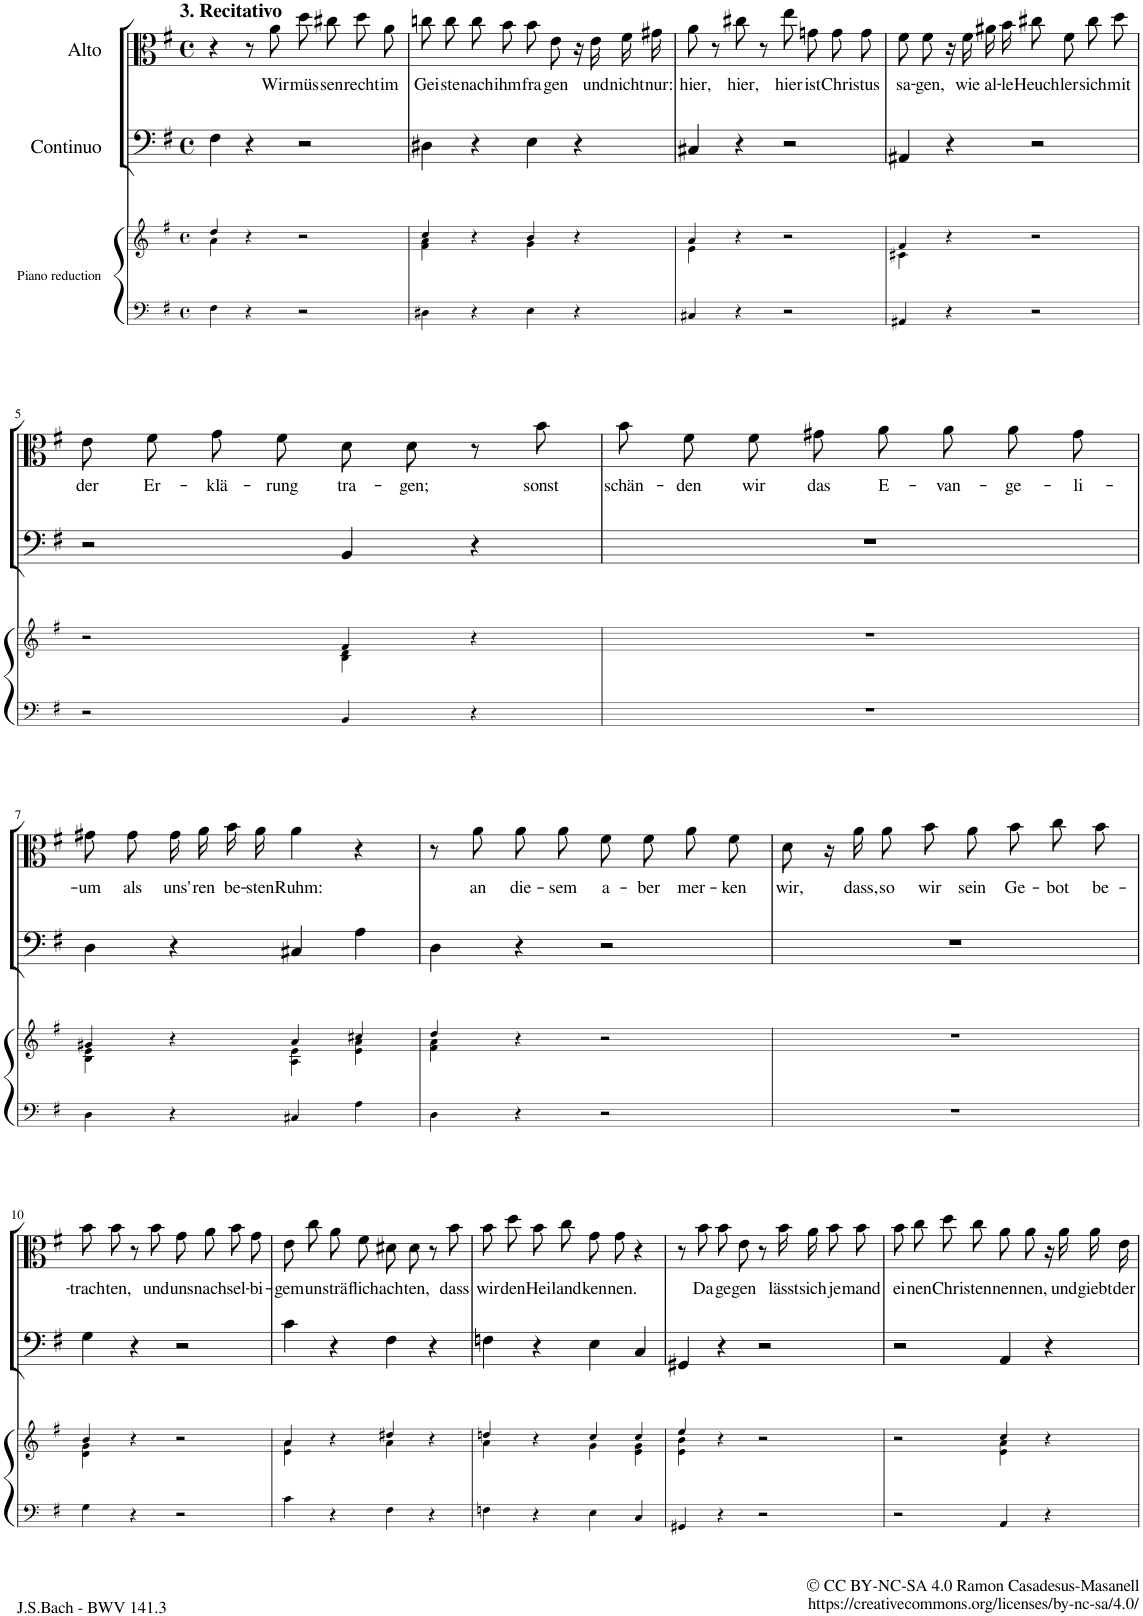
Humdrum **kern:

**kern	**kern	**kern	**kern	**text
*part3	*part3	*part2	*part1	*part1
*staff4	*staff3	*staff2	*staff1	*staff1
*I"Piano reduction	*	*I"Continuo	*I"Alto	*
*I'Pno	*	*	*	*
*stria5	*stria5	*	*	*
*clefF4	*clefG2	*clefF4	*clefC3	*
*k[f#]	*k[f#]	*k[f#]	*k[f#]	*
*M4/4	*M4/4	*M4/4	*M4/4	*
*met(c)	*met(c)	*met(c)	*met(c)	*
=1	=1	=1	=1	=1
*	*^	*	*	*
!	!	!	!	!LO:TX:a:B:t=3. Recitativo	!
4F#\	4dd/	4a\	4F#\	4r	.
4r	4r	4ryy	4r	8r	.
!	!	!	!	!	!LO:LY:b
.	.	.	.	8a\	Wir
!	!	!	!	!	!LO:LY:b
2r	2r	2ryy	2r	8dd\L	müs-
!	!	!	!	!	!LO:LY:b
.	.	.	.	8cc#X\J	-sen
!	!	!	!	!	!LO:LY:b
.	.	.	.	8dd\L	recht
!	!	!	!	!	!LO:LY:b
.	.	.	.	8a\J	im
=2	=2	=2	=2	=2	=2
!	!	!	!	!	!LO:LY:b
4D#X\	4cc/	4f#\ 4a\	4D#X\	8ccn\L	Gei-
!	!	!	!	!	!LO:LY:b
.	.	.	.	8cc\J	-ste
!	!	!	!	!	!LO:LY:b
4r	4r	4ryy	4r	8cc\L	nach
!	!	!	!	!	!LO:LY:b
.	.	.	.	8b\J	ihm
!	!	!	!	!	!LO:LY:b
4E\	4b/	4g\	4E\	8b\L	fra-
!	!	!	!	!	!LO:LY:b
.	.	.	.	8e\J	-gen
4r	4r	4ryy	4r	16r	.
!	!	!	!	!	!LO:LY:b
.	.	.	.	16e\LL	und
!	!	!	!	!	!LO:LY:b
.	.	.	.	16f#\	nicht
!	!	!	!	!	!LO:LY:b
.	.	.	.	16g#X\JJ	nur:
=3	=3	=3	=3	=3	=3
!	!	!	!	!	!LO:LY:b
4C#X/	4a/	4e\	4C#X/	8a\	hier,
.	.	.	.	8r	.
!	!	!	!	!	!LO:LY:b
4r	4r	4ryy	4r	8cc#X\	hier,
.	.	.	.	8r	.
!	!	!	!	!	!LO:LY:b
2r	2r	2ryy	2r	8ee\L	hier
!	!	!	!	!	!LO:LY:b
.	.	.	.	8gn\J	ist
!	!	!	!	!	!LO:LY:b
.	.	.	.	8g\L	Chri-
!	!	!	!	!	!LO:LY:b
.	.	.	.	8g\J	-stus
=4	=4	=4	=4	=4	=4
!	!	!	!	!	!LO:LY:b
4AA#X/	4f#/	4c#X\	4AA#X/	8f#\L	sa-
!	!	!	!	!	!LO:LY:b
.	.	.	.	8f#\J	-gen,
4r	4r	4ryy	4r	16r	.
!	!	!	!	!	!LO:LY:b
.	.	.	.	16f#\LL	wie
!	!	!	!	!	!LO:LY:b
.	.	.	.	16a#X\	al-
!	!	!	!	!	!LO:LY:b
.	.	.	.	16b\JJ	-le
!	!	!	!	!	!LO:LY:b
2r	2r	2ryy	2r	8cc#X\L	Heuch-
!	!	!	!	!	!LO:LY:b
.	.	.	.	8f#\J	-ler
!	!	!	!	!	!LO:LY:b
.	.	.	.	8cc#\L	sich
!	!	!	!	!	!LO:LY:b
.	.	.	.	8dd\J	mit
!!LO:LB:g=z
=5	=5	=5	=5	=5	=5
!	!	!	!	!	!LO:LY:b
2r	2r	2ryy	2r	8e\L	der
!	!	!	!	!	!LO:LY:b
.	.	.	.	8f#\J	Er-
!	!	!	!	!	!LO:LY:b
.	.	.	.	8g\L	-klä-
!	!	!	!	!	!LO:LY:b
.	.	.	.	8f#\J	-rung
!	!	!	!	!	!LO:LY:b
4BB/	4f#/	4B\ 4d\	4BB/	8d\L	tra-
!	!	!	!	!	!LO:LY:b
.	.	.	.	8d\J	-gen;
4r	4r	4ryy	4r	8r	.
!	!	!	!	!	!LO:LY:b
.	.	.	.	8b\	sonst
*	*v	*v	*	*	*
=6	=6	=6	=6	=6
!	!	!	!	!LO:LY:b
1r	1r	1r	8b\L	schän-
!	!	!	!	!LO:LY:b
.	.	.	8f#\J	-den
!	!	!	!	!LO:LY:b
.	.	.	8f#\L	wir
!	!	!	!	!LO:LY:b
.	.	.	8g#X\J	das
!	!	!	!	!LO:LY:b
.	.	.	8a\L	E-
!	!	!	!	!LO:LY:b
.	.	.	8a\J	-van-
!	!	!	!	!LO:LY:b
.	.	.	8a\L	-ge-
!	!	!	!	!LO:LY:b
.	.	.	8g#\J	-li-
!!LO:LB:g=z
=7	=7	=7	=7	=7
*	*^	*	*	*
!	!	!	!	!	!LO:LY:b
4D\	4g#X/	4B\ 4e\	4D\	8g#X\L	-um
!	!	!	!	!	!LO:LY:b
.	.	.	.	8g#\J	als
!	!	!	!	!	!LO:LY:b
4r	4r	4ryy	4r	16g#\LL	uns'-
!	!	!	!	!	!LO:LY:b
.	.	.	.	16a\J	-ren
!	!	!	!	!	!LO:LY:b
.	.	.	.	16b\L	be-
!	!	!	!	!	!LO:LY:b
.	.	.	.	16a\JJ	-sten
!	!	!	!	!	!LO:LY:b
4C#X/	4a/	4A\ 4e\	4C#X/	4a\	Ruhm:
4A\	4cc#X/	4e\ 4a\	4A\	4r	.
=8	=8	=8	=8	=8	=8
4D\	4dd/	4f#\ 4a\	4D\	8r	.
!	!	!	!	!	!LO:LY:b
.	.	.	.	8a\	an
!	!	!	!	!	!LO:LY:b
4r	4r	4ryy	4r	8a\L	die-
!	!	!	!	!	!LO:LY:b
.	.	.	.	8a\J	-sem
!	!	!	!	!	!LO:LY:b
2r	2r	2ryy	2r	8f#\L	a-
!	!	!	!	!	!LO:LY:b
.	.	.	.	8f#\J	-ber
!	!	!	!	!	!LO:LY:b
.	.	.	.	8a\L	mer-
!	!	!	!	!	!LO:LY:b
.	.	.	.	8f#\J	-ken
*	*v	*v	*	*	*
=9	=9	=9	=9	=9
!	!	!	!	!LO:LY:b
1r	1r	1r	8d\	wir,
.	.	.	16r	.
!	!	!	!	!LO:LY:b
.	.	.	16a\	dass,
!	!	!	!	!LO:LY:b
.	.	.	8a\L	so
!	!	!	!	!LO:LY:b
.	.	.	8b\J	wir
!	!	!	!	!LO:LY:b
.	.	.	8a\L	sein
!	!	!	!	!LO:LY:b
.	.	.	8b\J	Ge-
!	!	!	!	!LO:LY:b
.	.	.	8cc\L	-bot
!	!	!	!	!LO:LY:b
.	.	.	8b\J	be-
!!LO:LB:g=z
=10	=10	=10	=10	=10
*	*^	*	*	*
!	!	!	!	!	!LO:LY:b
4G\	4b/	4d\ 4g\	4G\	8b\L	-trach-
!	!	!	!	!	!LO:LY:b
.	.	.	.	8b\J	-ten,
4r	4r	4ryy	4r	8r	.
!	!	!	!	!	!LO:LY:b
.	.	.	.	8b\	und
!	!	!	!	!	!LO:LY:b
2r	2r	2ryy	2r	8g\L	uns
!	!	!	!	!	!LO:LY:b
.	.	.	.	8a\J	nach
!	!	!	!	!	!LO:LY:b
.	.	.	.	8b\L	sel-
!	!	!	!	!	!LO:LY:b
.	.	.	.	8g\J	-bi-
=11	=11	=11	=11	=11	=11
!	!	!	!	!	!LO:LY:b
4c\	4a/	4e\ 4a\	4c\	8e\L	-gem
!	!	!	!	!	!LO:LY:b
.	.	.	.	8cc\J	un-
!	!	!	!	!	!LO:LY:b
4r	4r	4ryy	4r	8a\L	-strä-
!	!	!	!	!	!LO:LY:b
.	.	.	.	8f#\J	-flich
!	!	!	!	!	!LO:LY:b
4F#\	4dd#X/	4a\	4F#\	8d#X\L	ach-
!	!	!	!	!	!LO:LY:b
.	.	.	.	8d#\J	-ten,
4r	4r	4ryy	4r	8r	.
!	!	!	!	!	!LO:LY:b
.	.	.	.	8b\	dass
=12	=12	=12	=12	=12	=12
!	!	!	!	!	!LO:LY:b
4Fn\	4ddn/	4a\	4Fn\	8b\L	wir
!	!	!	!	!	!LO:LY:b
.	.	.	.	8dd\J	den
!	!	!	!	!	!LO:LY:b
4r	4r	4ryy	4r	8b\L	Hei-
!	!	!	!	!	!LO:LY:b
.	.	.	.	8cc\J	-land
!	!	!	!	!	!LO:LY:b
4E\	4cc/	4g\	4E\	8g\L	ken-
!	!	!	!	!	!LO:LY:b
.	.	.	.	8g\J	-nen.
4C/	4cc/	4e\ 4g\	4C/	4r	.
=13	=13	=13	=13	=13	=13
4GG#X/	4ee/	4e\ 4b\	4GG#X/	8r	.
!	!	!	!	!	!LO:LY:b
.	.	.	.	8b\	Da-
!	!	!	!	!	!LO:LY:b
4r	4r	4ryy	4r	8b\L	-ge-
!	!	!	!	!	!LO:LY:b
.	.	.	.	8e\J	-gen
2r	2r	2ryy	2r	8r	.
!	!	!	!	!	!LO:LY:b
.	.	.	.	16b\LL	lässt
!	!	!	!	!	!LO:LY:b
.	.	.	.	16a\JJ	sich
!	!	!	!	!	!LO:LY:b
.	.	.	.	8b\L	je-
!	!	!	!	!	!LO:LY:b
.	.	.	.	8b\J	-mand
=14	=14	=14	=14	=14	=14
!	!	!	!	!	!LO:LY:b
2r	2r	2ryy	2r	8b\L	ei-
!	!	!	!	!	!LO:LY:b
.	.	.	.	8cc\J	-nen
!	!	!	!	!	!LO:LY:b
.	.	.	.	8dd\L	Chri-
!	!	!	!	!	!LO:LY:b
.	.	.	.	8cc\J	-sten
!	!	!	!	!	!LO:LY:b
4AA/	4cc/	4e\ 4a\	4AA/	8a\L	nen-
!	!	!	!	!	!LO:LY:b
.	.	.	.	8a\J	-nen,
4r	4r	4ryy	4r	16r	.
!	!	!	!	!	!LO:LY:b
.	.	.	.	16a\LL	und
!	!	!	!	!	!LO:LY:b
.	.	.	.	16a\	giebt
!	!	!	!	!	!LO:LY:b
.	.	.	.	16e\JJ	der
*	*v	*v	*	*	*
=	=	=	=	=
*-	*-	*-	*-	*-
